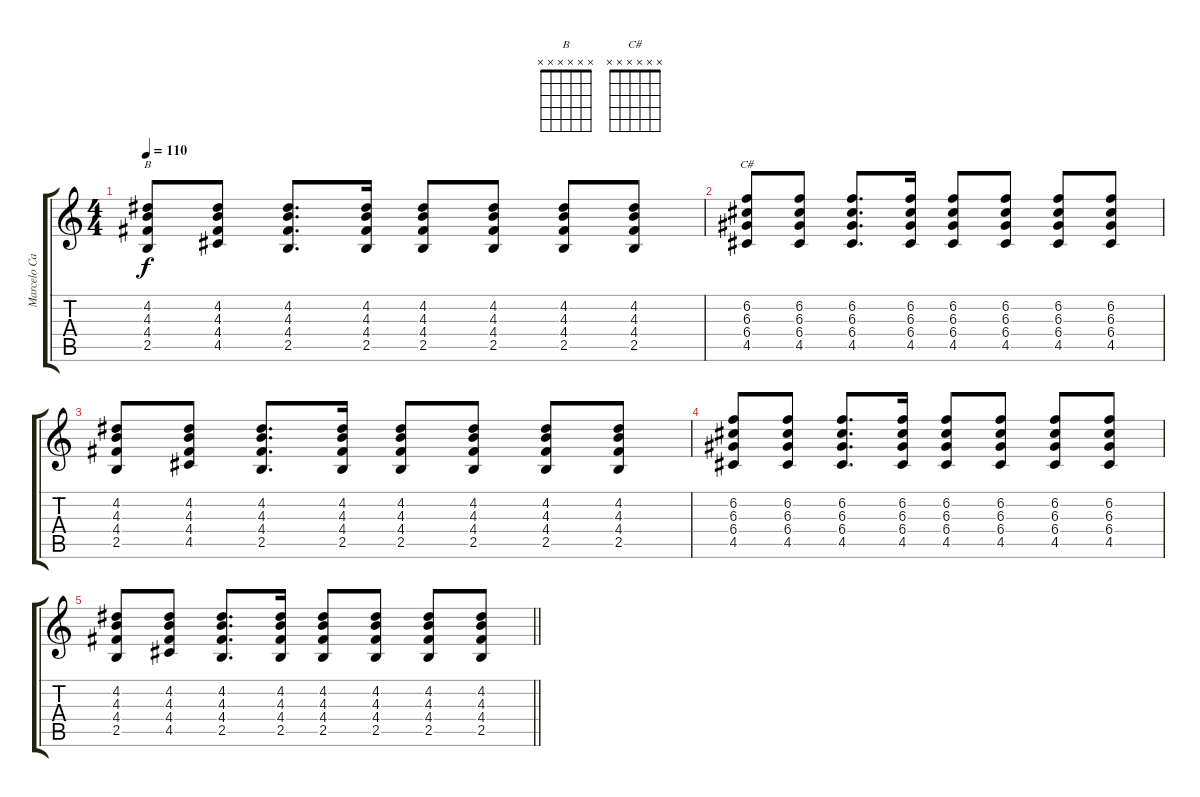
\track ("Marcelo Camelo (guitarra)" "Marcelo Ca") {instrument overdrivenguitar}
\staff {score tabs}
\tuning (E4 B3 G3 D3 A2 E2) {hide}
\chord ("B" x x x x x x)
\chord ("C#" x x x x x x)
\ts (4 4)
\tempo 110
\clef g2
\ks c
(4.2 4.3 4.4 2.5).8{ch "B" dy f} (4.2 4.3 4.4 4.5).8 (4.2 4.3 4.4 2.5).8{d} (4.2 4.3 4.4 2.5).16 (4.2 4.3 4.4 2.5).8 (4.2 4.3 4.4 2.5).8 (4.2 4.3 4.4 2.5).8 (4.2 4.3 4.4 2.5).8 |
(6.2 6.3 6.4 4.5).8{ch "C#"} (6.2 6.3 6.4 4.5).8 (6.2 6.3 6.4 4.5).8{d} (6.2 6.3 6.4 4.5).16 (6.2 6.3 6.4 4.5).8 (6.2 6.3 6.4 4.5).8 (6.2 6.3 6.4 4.5).8 (6.2 6.3 6.4 4.5).8 |
(4.2 4.3 4.4 2.5).8 (4.2 4.3 4.4 4.5).8 (4.2 4.3 4.4 2.5).8{d} (4.2 4.3 4.4 2.5).16 (4.2 4.3 4.4 2.5).8 (4.2 4.3 4.4 2.5).8 (4.2 4.3 4.4 2.5).8 (4.2 4.3 4.4 2.5).8 |
(6.2 6.3 6.4 4.5).8 (6.2 6.3 6.4 4.5).8 (6.2 6.3 6.4 4.5).8{d} (6.2 6.3 6.4 4.5).16 (6.2 6.3 6.4 4.5).8 (6.2 6.3 6.4 4.5).8 (6.2 6.3 6.4 4.5).8 (6.2 6.3 6.4 4.5).8 |
\barLineRight lightlight
(4.2 4.3 4.4 2.5).8 (4.2 4.3 4.4 4.5).8 (4.2 4.3 4.4 2.5).8{d} (4.2 4.3 4.4 2.5).16 (4.2 4.3 4.4 2.5).8 (4.2 4.3 4.4 2.5).8 (4.2 4.3 4.4 2.5).8 (4.2 4.3 4.4 2.5).8
